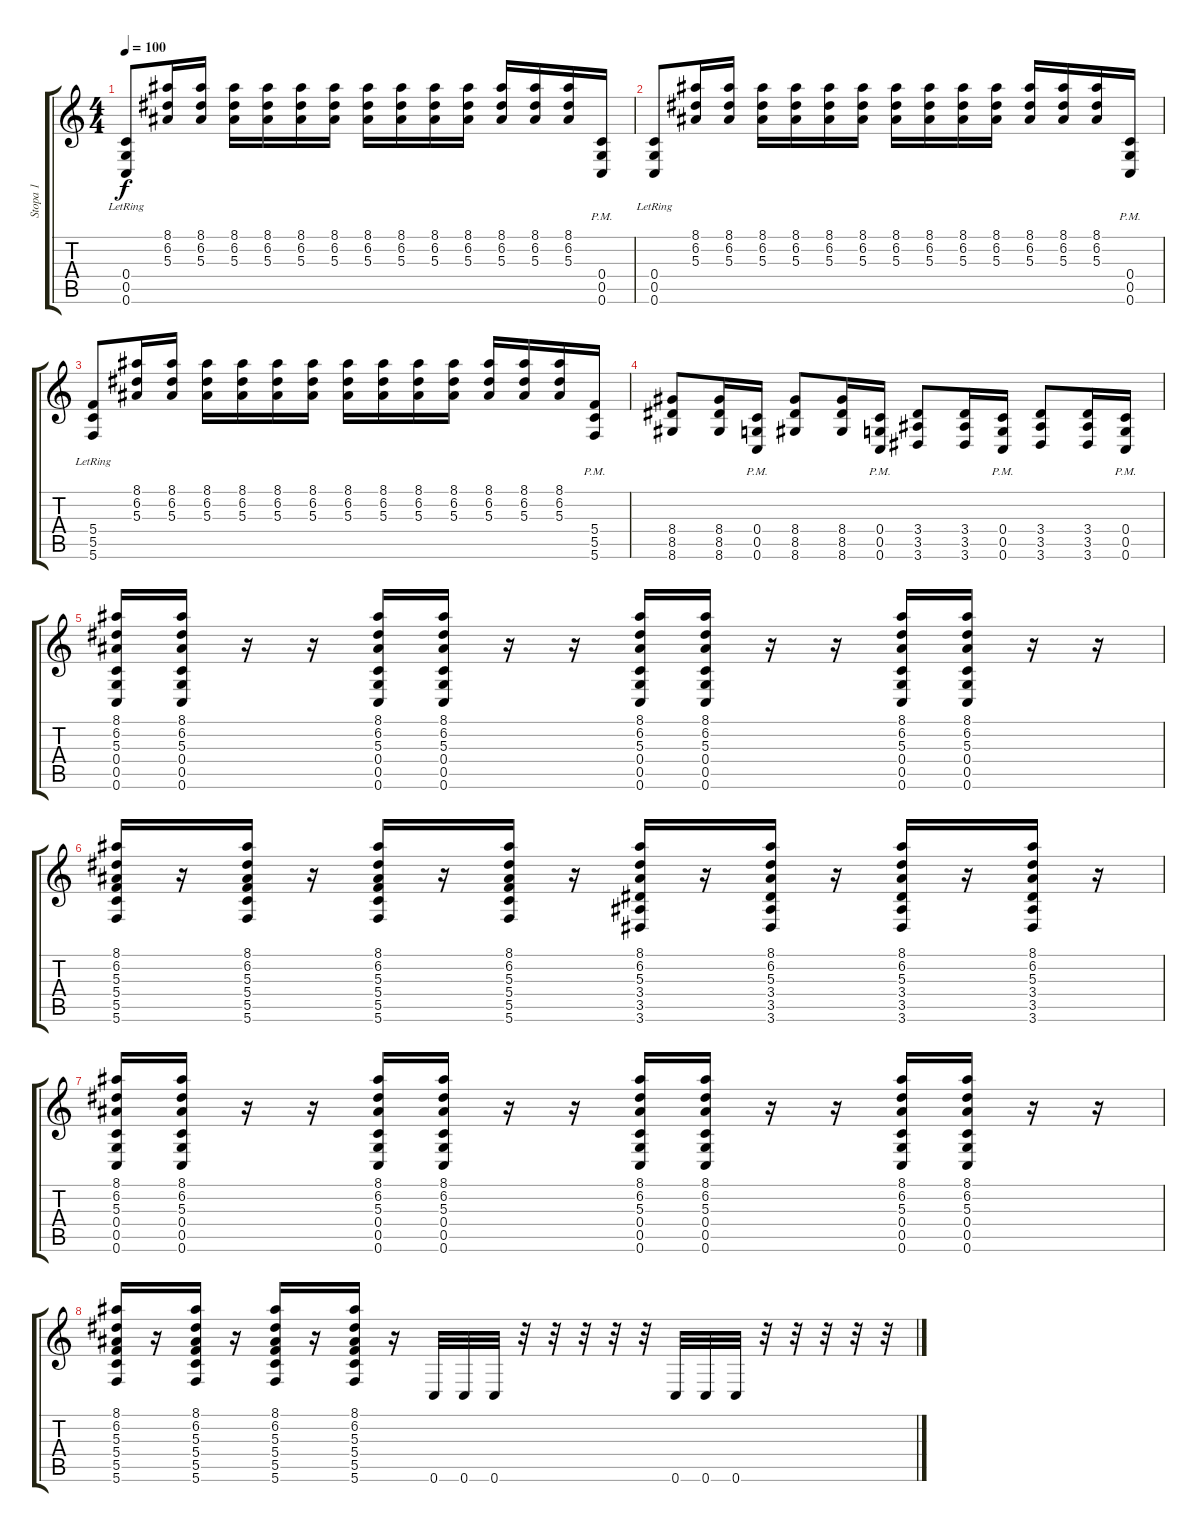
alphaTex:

\track ("Stopa 1" "Stopa 1") {instrument distortionguitar}
\staff {score tabs}
\tuning (D4 A3 F3 C3 G2 C2) {hide}
\ts (4 4)
\tempo 100
\clef g2
\ks c
(0.4{lr} 0.5{lr} 0.6{lr}).8{dy f} (8.1 6.2 5.3).16 (8.1 6.2 5.3).16 (8.1 6.2 5.3).16 (8.1 6.2 5.3).16 (8.1 6.2 5.3).16 (8.1 6.2 5.3).16 (8.1 6.2 5.3).16 (8.1 6.2 5.3).16 (8.1 6.2 5.3).16 (8.1 6.2 5.3).16 (8.1 6.2 5.3).16 (8.1 6.2 5.3).16 (8.1 6.2 5.3).16 (0.4{pm} 0.5{pm} 0.6{pm}).16 |
(0.4{lr} 0.5{lr} 0.6{lr}).8 (8.1 6.2 5.3).16 (8.1 6.2 5.3).16 (8.1 6.2 5.3).16 (8.1 6.2 5.3).16 (8.1 6.2 5.3).16 (8.1 6.2 5.3).16 (8.1 6.2 5.3).16 (8.1 6.2 5.3).16 (8.1 6.2 5.3).16 (8.1 6.2 5.3).16 (8.1 6.2 5.3).16 (8.1 6.2 5.3).16 (8.1 6.2 5.3).16 (0.4{pm} 0.5{pm} 0.6{pm}).16 |
(5.4{lr} 5.5{lr} 5.6{lr}).8 (8.1 6.2 5.3).16 (8.1 6.2 5.3).16 (8.1 6.2 5.3).16 (8.1 6.2 5.3).16 (8.1 6.2 5.3).16 (8.1 6.2 5.3).16 (8.1 6.2 5.3).16 (8.1 6.2 5.3).16 (8.1 6.2 5.3).16 (8.1 6.2 5.3).16 (8.1 6.2 5.3).16 (8.1 6.2 5.3).16 (8.1 6.2 5.3).16 (5.4{pm} 5.5{pm} 5.6{pm}).16 |
(8.4 8.5 8.6).8 (8.4 8.5 8.6).16 (0.4{pm} 0.5{pm} 0.6{pm}).16 (8.4 8.5 8.6).8 (8.4 8.5 8.6).16 (0.4{pm} 0.5{pm} 0.6{pm}).16 (3.4 3.5 3.6).8 (3.4 3.5 3.6).16 (0.4{pm} 0.5{pm} 0.6{pm}).16 (3.4 3.5 3.6).8 (3.4 3.5 3.6).16 (0.4{pm} 0.5{pm} 0.6{pm}).16 |
(8.1 6.2 5.3 0.4 0.5 0.6).16 (8.1 6.2 5.3 0.4 0.5 0.6).16 r.16 r.16 (8.1 6.2 5.3 0.4 0.5 0.6).16 (8.1 6.2 5.3 0.4 0.5 0.6).16 r.16 r.16 (8.1 6.2 5.3 0.4 0.5 0.6).16 (8.1 6.2 5.3 0.4 0.5 0.6).16 r.16 r.16 (8.1 6.2 5.3 0.4 0.5 0.6).16 (8.1 6.2 5.3 0.4 0.5 0.6).16 r.16 r.16 |
(8.1 6.2 5.3 5.4 5.5 5.6).16 r.16 (8.1 6.2 5.3 5.4 5.5 5.6).16 r.16 (8.1 6.2 5.3 5.4 5.5 5.6).16 r.16 (8.1 6.2 5.3 5.4 5.5 5.6).16 r.16 (8.1 6.2 5.3 3.4 3.5 3.6).16 r.16 (8.1 6.2 5.3 3.4 3.5 3.6).16 r.16 (8.1 6.2 5.3 3.4 3.5 3.6).16 r.16 (8.1 6.2 5.3 3.4 3.5 3.6).16 r.16 |
(8.1 6.2 5.3 0.4 0.5 0.6).16 (8.1 6.2 5.3 0.4 0.5 0.6).16 r.16 r.16 (8.1 6.2 5.3 0.4 0.5 0.6).16 (8.1 6.2 5.3 0.4 0.5 0.6).16 r.16 r.16 (8.1 6.2 5.3 0.4 0.5 0.6).16 (8.1 6.2 5.3 0.4 0.5 0.6).16 r.16 r.16 (8.1 6.2 5.3 0.4 0.5 0.6).16 (8.1 6.2 5.3 0.4 0.5 0.6).16 r.16 r.16 |
(8.1 6.2 5.3 5.4 5.5 5.6).16 r.16 (8.1 6.2 5.3 5.4 5.5 5.6).16 r.16 (8.1 6.2 5.3 5.4 5.5 5.6).16 r.16 (8.1 6.2 5.3 5.4 5.5 5.6).16 r.16 0.6.32 0.6.32 0.6.32 r.32 r.32 r.32 r.32 r.32 0.6.32 0.6.32 0.6.32 r.32 r.32 r.32 r.32 r.32
